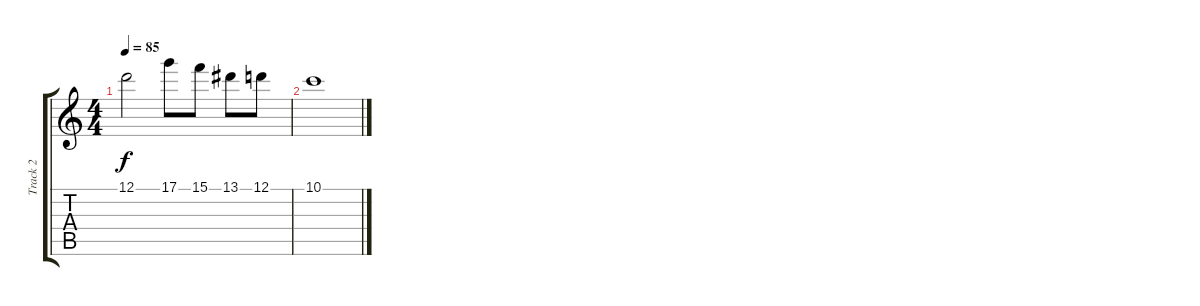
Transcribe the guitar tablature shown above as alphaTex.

\track ("Track 2" "Track 2") {instrument acousticguitarsteel}
\staff {score tabs}
\tuning (D4 A3 F3 C3 G2 D2) {hide}
\ts (4 4)
\tempo 85
\clef g2
\ks c
12.1.2{dy f} 17.1.8 15.1.8 13.1.8 12.1.8 |
10.1.1
